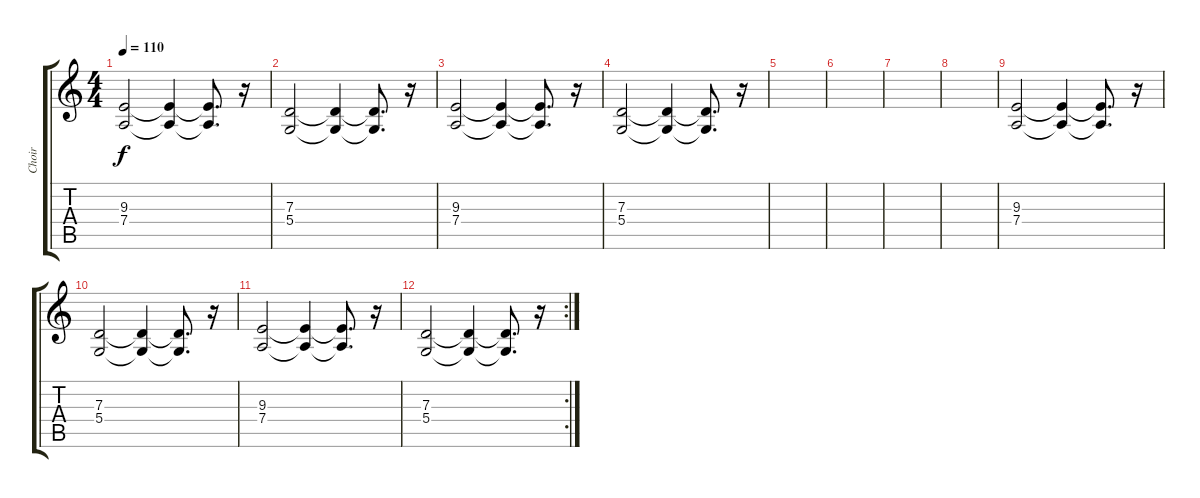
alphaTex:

\track ("Choir" "Choir") {instrument choiraahs}
\staff {score tabs}
\tuning (E4 B3 G3 D3 A2 E2) {hide}
\ts (4 4)
\tempo 110
\clef g2
\ks c
(9.3 7.4).2{dy f} (9.3{t} 7.4{t}).4 (9.3{t} 7.4{t}).8{d} r.16 |
(7.3 5.4).2 (7.3{t} 5.4{t}).4 (7.3{t} 5.4{t}).8{d} r.16 |
(9.3 7.4).2 (9.3{t} 7.4{t}).4 (9.3{t} 7.4{t}).8{d} r.16 |
(7.3 5.4).2 (7.3{t} 5.4{t}).4 (7.3{t} 5.4{t}).8{d} r.16 |
|
|
|
|
(9.3 7.4).2 (9.3{t} 7.4{t}).4 (9.3{t} 7.4{t}).8{d} r.16 |
(7.3 5.4).2 (7.3{t} 5.4{t}).4 (7.3{t} 5.4{t}).8{d} r.16 |
(9.3 7.4).2 (9.3{t} 7.4{t}).4 (9.3{t} 7.4{t}).8{d} r.16 |
\rc 2
(7.3 5.4).2 (7.3{t} 5.4{t}).4 (7.3{t} 5.4{t}).8{d} r.16
